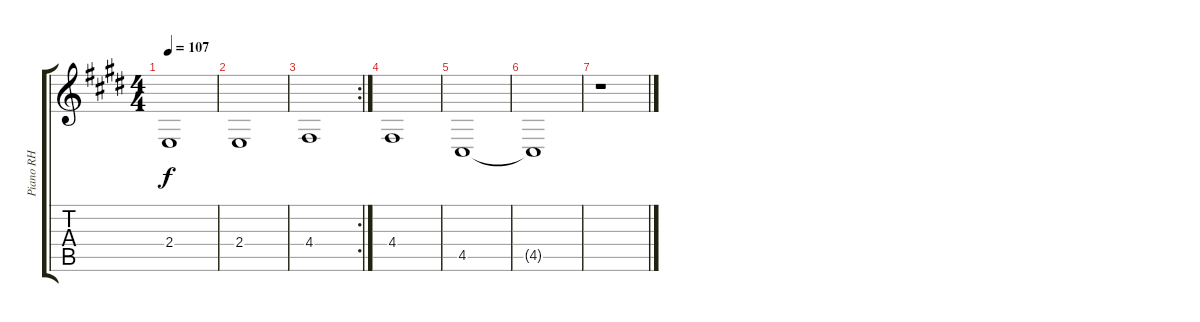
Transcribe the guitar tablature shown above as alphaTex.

\track ("Piano RH" "Piano RH") {instrument acousticgrandpiano}
\staff {score tabs}
\tuning (E4 B3 G3 D3 A2 E2) {hide}
\ts (4 4)
\tempo 107
\clef g2
\ks c#minor
2.4.1{dy f} |
2.4.1 |
\rc 2
4.4.1 |
4.4.1 |
4.5.1 |
4.5{t}.1 |
r.1
